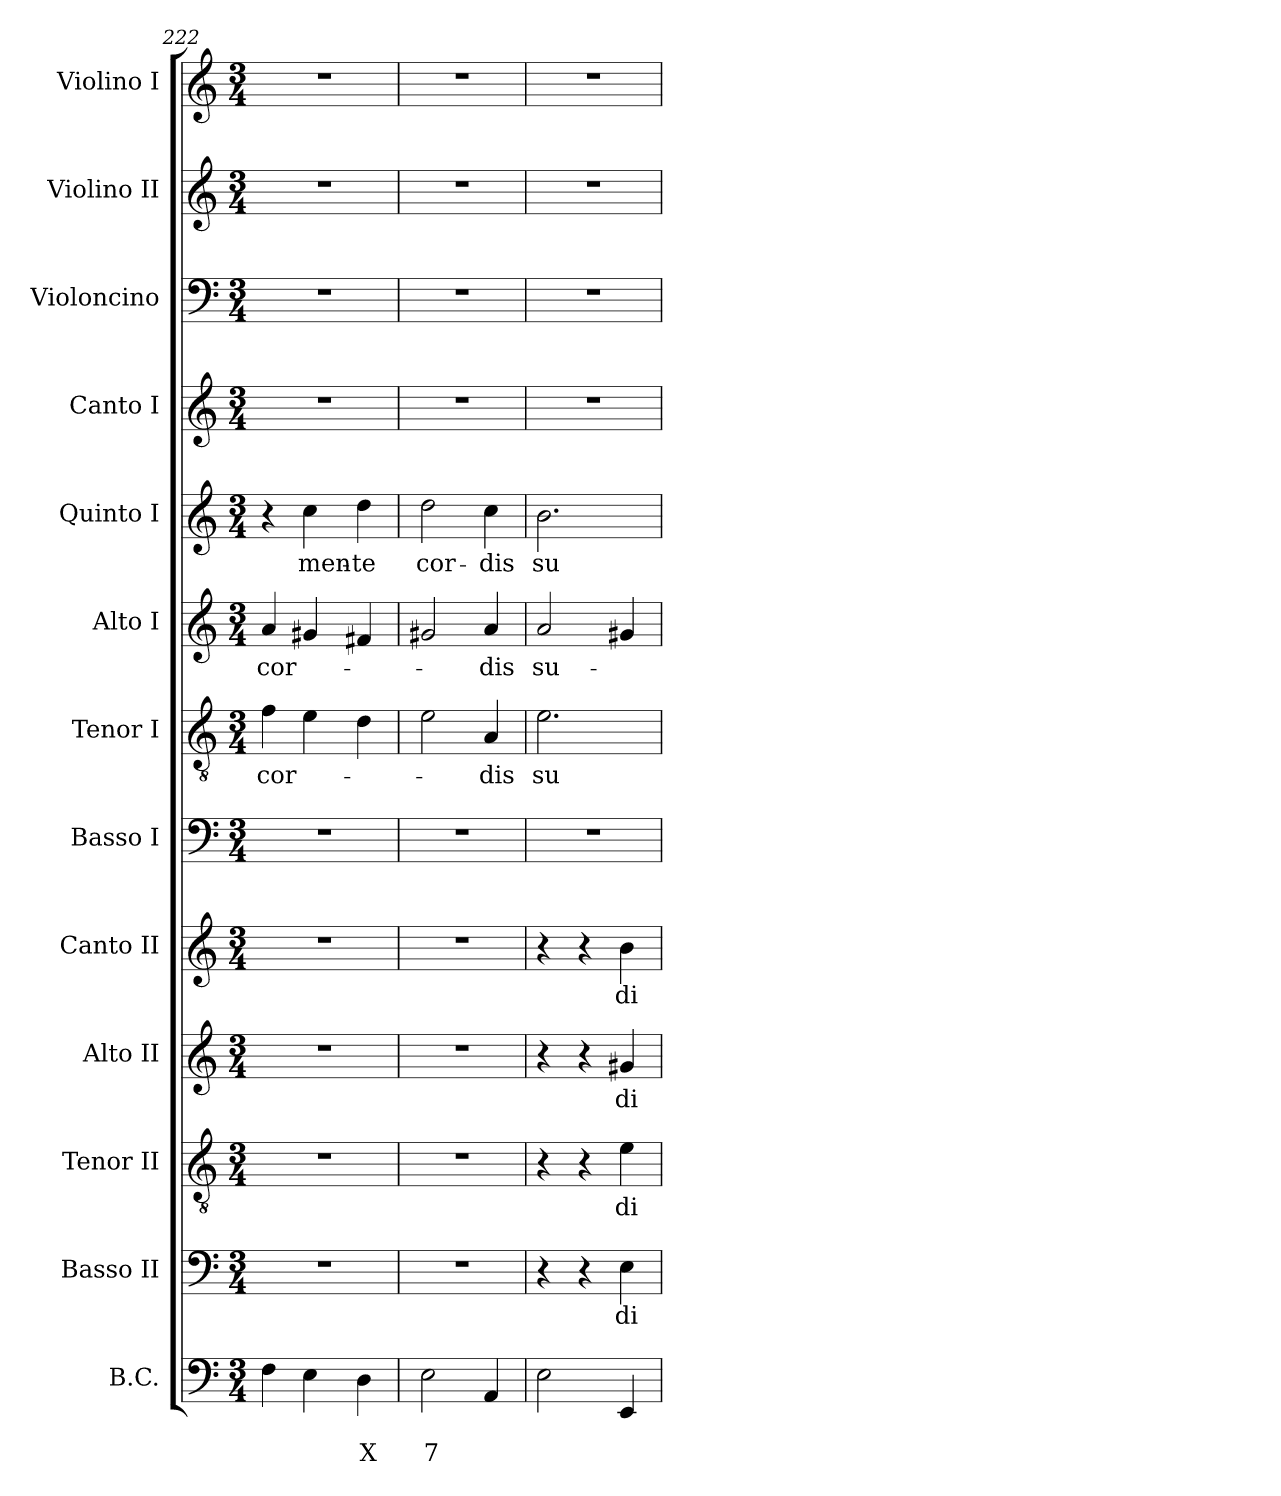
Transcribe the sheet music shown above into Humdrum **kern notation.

**kern	**text	**text	**kern	**text	**kern	**text	**kern	**text	**kern	**text	**kern	**kern	**text	**kern	**text	**kern	**text	**kern	**kern	**kern	**kern
*part13	*part13	*part13	*part12	*part12	*part11	*part11	*part10	*part10	*part9	*part9	*part8	*part7	*part7	*part6	*part6	*part5	*part5	*part4	*part3	*part2	*part1
*staff13	*staff13	*staff13	*staff12	*staff12	*staff11	*staff11	*staff10	*staff10	*staff9	*staff9	*staff8	*staff7	*staff7	*staff6	*staff6	*staff5	*staff5	*staff4	*staff3	*staff2	*staff1
*I"B.C.	*	*	*I"Basso II	*	*I"Tenor II	*	*I"Alto II	*	*I"Canto II	*	*I"Basso I	*I"Tenor I	*	*I"Alto I	*	*I"Quinto I	*	*I"Canto I	*I"Violoncino	*I"Violino II	*I"Violino I
*I'BC	*	*	*I'B 2	*	*I'T 2	*	*I'A 2	*	*I'C 2	*	*I'B 1	*I'T 1	*	*I'A 1	*	*I'Q 1	*	*I'C 1	*	*I'Vln. II	*I'Vln. I
*clefF4	*	*	*clefF4	*	*clefGv2	*	*clefG2	*	*clefG2	*	*clefF4	*clefGv2	*	*clefG2	*	*clefG2	*	*clefG2	*clefF4	*clefG2	*clefG2
*k[]	*	*	*k[]	*	*k[]	*	*k[]	*	*k[]	*	*k[]	*k[]	*	*k[]	*	*k[]	*	*k[]	*k[]	*k[]	*k[]
*C:	*	*	*C:	*	*C:	*	*C:	*	*C:	*	*C:	*C:	*	*C:	*	*C:	*	*C:	*C:	*C:	*C:
*M3/4	*	*	*M3/4	*	*M3/4	*	*M3/4	*	*M3/4	*	*M3/4	*M3/4	*	*M3/4	*	*M3/4	*	*M3/4	*M3/4	*M3/4	*M3/4
=222	=222	=222	=222	=222	=222	=222	=222	=222	=222	=222	=222	=222	=222	=222	=222	=222	=222	=222	=222	=222	=222
!	!	!	!	!	!	!	!	!	!	!	!	!	!LO:LY:b	!	!	!	!	!	!	!	!
!	!	!	!	!	!	!	!	!	!	!	!	!	!	!	!LO:LY:b	!	!	!	!	!	!
4F\	.	.	2.r	.	2.r	.	2.r	.	2.r	.	2.r	4f\	cor-	4a/	cor-	4r	.	2.r	2.r	2.r	2.r
!	!	!	!	!	!	!	!	!	!	!	!	!	!	!	!	!	!LO:LY:b	!	!	!	!
4E\	.	.	.	.	.	.	.	.	.	.	.	4e\	.	4g#X/	.	4cc\	men-	.	.	.	.
!	!	!LO:LY:b	!	!	!	!	!	!	!	!	!	!	!	!	!	!	!	!	!	!	!
!	!	!	!	!	!	!	!	!	!	!	!	!	!	!	!	!	!LO:LY:b	!	!	!	!
4D\	.	X	.	.	.	.	.	.	.	.	.	4d\	.	4f#X/	.	4dd\	-te	.	.	.	.
=223	=223	=223	=223	=223	=223	=223	=223	=223	=223	=223	=223	=223	=223	=223	=223	=223	=223	=223	=223	=223	=223
!	!	!LO:LY:b	!	!	!	!	!	!	!	!	!	!	!	!	!	!	!	!	!	!	!
!	!	!	!	!	!	!	!	!	!	!	!	!	!	!	!	!	!LO:LY:b	!	!	!	!
2E\	.	7	2.r	.	2.r	.	2.r	.	2.r	.	2.r	2e\	.	2g#X/	.	2dd\	cor-	2.r	2.r	2.r	2.r
!	!	!	!	!	!	!	!	!	!	!	!	!	!LO:LY:b	!	!	!	!	!	!	!	!
!	!	!	!	!	!	!	!	!	!	!	!	!	!	!	!LO:LY:b	!	!	!	!	!	!
!	!	!	!	!	!	!	!	!	!	!	!	!	!	!	!	!	!LO:LY:b	!	!	!	!
4AA/	.	.	.	.	.	.	.	.	.	.	.	4A/	-dis	4a/	-dis	4cc\	-dis	.	.	.	.
=224	=224	=224	=224	=224	=224	=224	=224	=224	=224	=224	=224	=224	=224	=224	=224	=224	=224	=224	=224	=224	=224
!	!	!	!	!	!	!	!	!	!	!	!	!	!LO:LY:b	!	!	!	!	!	!	!	!
!	!	!	!	!	!	!	!	!	!	!	!	!	!	!	!LO:LY:b	!	!	!	!	!	!
!	!	!	!	!	!	!	!	!	!	!	!	!	!	!	!	!	!LO:LY:b	!	!	!	!
2E\	.	.	4r	.	4r	.	4r	.	4r	.	2.r	2.e\	su-	2a/	su-	2.b\	su-	2.r	2.r	2.r	2.r
.	.	.	4r	.	4r	.	4r	.	4r	.	.	.	.	.	.	.	.	.	.	.	.
!	!	!	!	!LO:LY:b	!	!	!	!	!	!	!	!	!	!	!	!	!	!	!	!	!
!	!	!	!	!	!	!LO:LY:b	!	!	!	!	!	!	!	!	!	!	!	!	!	!	!
!	!	!	!	!	!	!	!	!LO:LY:b	!	!	!	!	!	!	!	!	!	!	!	!	!
!	!	!	!	!	!	!	!	!	!	!LO:LY:b	!	!	!	!	!	!	!	!	!	!	!
4EE/	.	.	4E\	di-	4e\	di-	4g#X/	di-	4b\	di-	.	.	.	4g#X/	.	.	.	.	.	.	.
=	=	=	=	=	=	=	=	=	=	=	=	=	=	=	=	=	=	=	=	=	=
*-	*-	*-	*-	*-	*-	*-	*-	*-	*-	*-	*-	*-	*-	*-	*-	*-	*-	*-	*-	*-	*-
